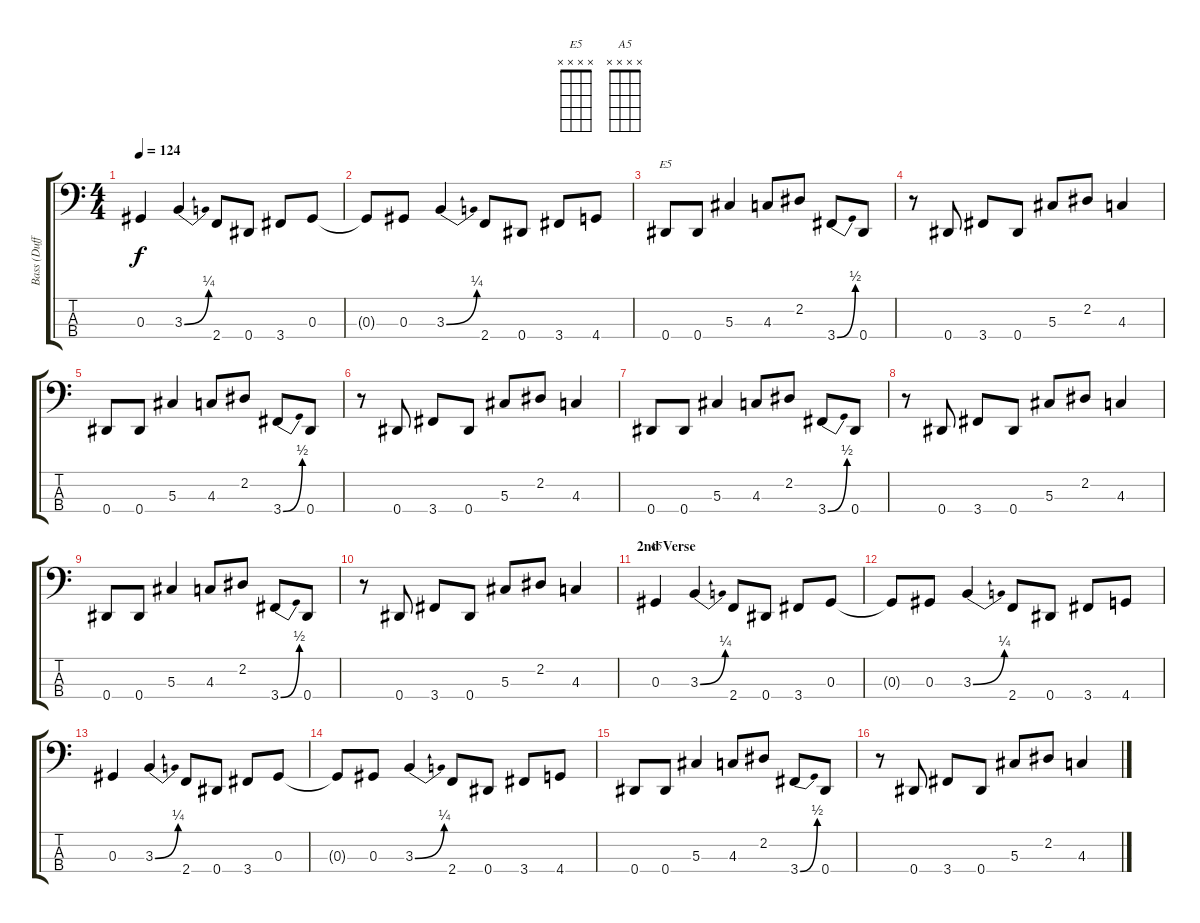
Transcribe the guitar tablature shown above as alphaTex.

\track ("Bass (Duff)" "Bass (Duff") {instrument electricbasspick}
\staff {score tabs}
\tuning (Gb2 Db2 Ab1 Eb1) {hide}
\chord ("E5" x x x x)
\chord ("A5" x x x x)
\ts (4 4)
\tempo 124
\clef f4
\ks c
0.3.4{dy f} 3.3{be (bend 0 0 60 1)}.4 2.4.8 0.4.8 3.4.8 0.3.8 |
0.3{t}.8 0.3.8 3.3{be (bend 0 0 60 1)}.4 2.4.8 0.4.8 3.4.8 4.4.8 |
0.4.8{ch "E5"} 0.4.8 5.3.4 4.3.8 2.2.8 3.4{be (bend 0 0 60 2)}.8 0.4.8 |
r.8 0.4.8 3.4.8 0.4.8 5.3.8 2.2.8 4.3.4 |
0.4.8 0.4.8 5.3.4 4.3.8 2.2.8 3.4{be (bend 0 0 60 2)}.8 0.4.8 |
r.8 0.4.8 3.4.8 0.4.8 5.3.8 2.2.8 4.3.4 |
0.4.8 0.4.8 5.3.4 4.3.8 2.2.8 3.4{be (bend 0 0 60 2)}.8 0.4.8 |
r.8 0.4.8 3.4.8 0.4.8 5.3.8 2.2.8 4.3.4 |
0.4.8 0.4.8 5.3.4 4.3.8 2.2.8 3.4{be (bend 0 0 60 2)}.8 0.4.8 |
r.8 0.4.8 3.4.8 0.4.8 5.3.8 2.2.8 4.3.4 |
\section ("" "2nd Verse")
0.3.4{ch "A5"} 3.3{be (bend 0 0 60 1)}.4 2.4.8 0.4.8 3.4.8 0.3.8 |
0.3{t}.8 0.3.8 3.3{be (bend 0 0 60 1)}.4 2.4.8 0.4.8 3.4.8 4.4.8 |
0.3.4 3.3{be (bend 0 0 60 1)}.4 2.4.8 0.4.8 3.4.8 0.3.8 |
0.3{t}.8 0.3.8 3.3{be (bend 0 0 60 1)}.4 2.4.8 0.4.8 3.4.8 4.4.8 |
0.4.8 0.4.8 5.3.4 4.3.8 2.2.8 3.4{be (bend 0 0 60 2)}.8 0.4.8 |
r.8 0.4.8 3.4.8 0.4.8 5.3.8 2.2.8 4.3.4
